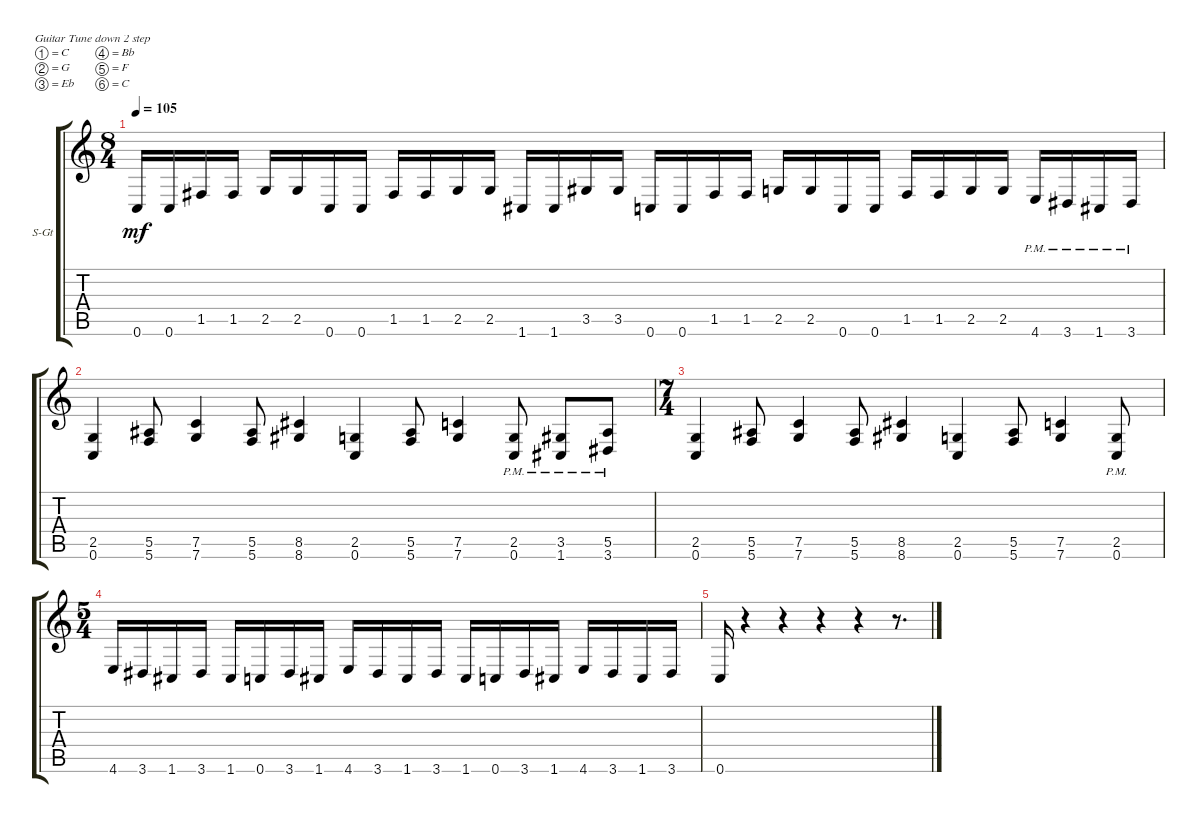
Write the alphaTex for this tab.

\defaultSystemsLayout 4
\bracketExtendMode groupsimilarinstruments
\firstSystemTrackNameOrientation horizontal
\otherSystemsTrackNameOrientation horizontal
\track ("Steel Guitar" "S-Gt") {instrument acousticguitarsteel}
\staff {score tabs}
\tuning (C4 G3 Eb3 Bb2 F2 C2)
\ts (8 4)
\tempo 105
\clef g2
\ks c
0.6.16{dy mf} 0.6.16 1.5.16 1.5.16 2.5.16 2.5.16 0.6.16 0.6.16 1.5.16 1.5.16 2.5.16 2.5.16 1.6.16 1.6.16 3.5.16 3.5.16 0.6.16 0.6.16 1.5.16 1.5.16 2.5.16 2.5.16 0.6.16 0.6.16 1.5.16 1.5.16 2.5.16 2.5.16 4.6{pm}.16 3.6{pm}.16 1.6{pm}.16 3.6{pm}.16 |
(0.6 2.5).4 (5.5 5.6).8 (7.5 7.6).4 (5.5 5.6).8 (8.5 8.6).4 (0.6 2.5).4 (5.5 5.6).8 (7.5 7.6).4 (0.6{pm} 2.5{pm}).8 (1.6{pm} 3.5{pm}).8 (3.6{pm} 5.5{pm}).8 |
\ts (7 4)
(0.6 2.5).4 (5.5 5.6).8 (7.5 7.6).4 (5.5 5.6).8 (8.5 8.6).4 (0.6 2.5).4 (5.5 5.6).8 (7.5 7.6).4 (0.6{pm} 2.5{pm}).8 |
\ts (5 4)
4.6.16 3.6.16 1.6.16 3.6.16 1.6.16 0.6.16 3.6.16 1.6.16 4.6.16 3.6.16 1.6.16 3.6.16 1.6.16 0.6.16 3.6.16 1.6.16 4.6.16 3.6.16 1.6.16 3.6.16 |
0.6.16 r.4 r.4 r.4 r.4 r.8{d}
